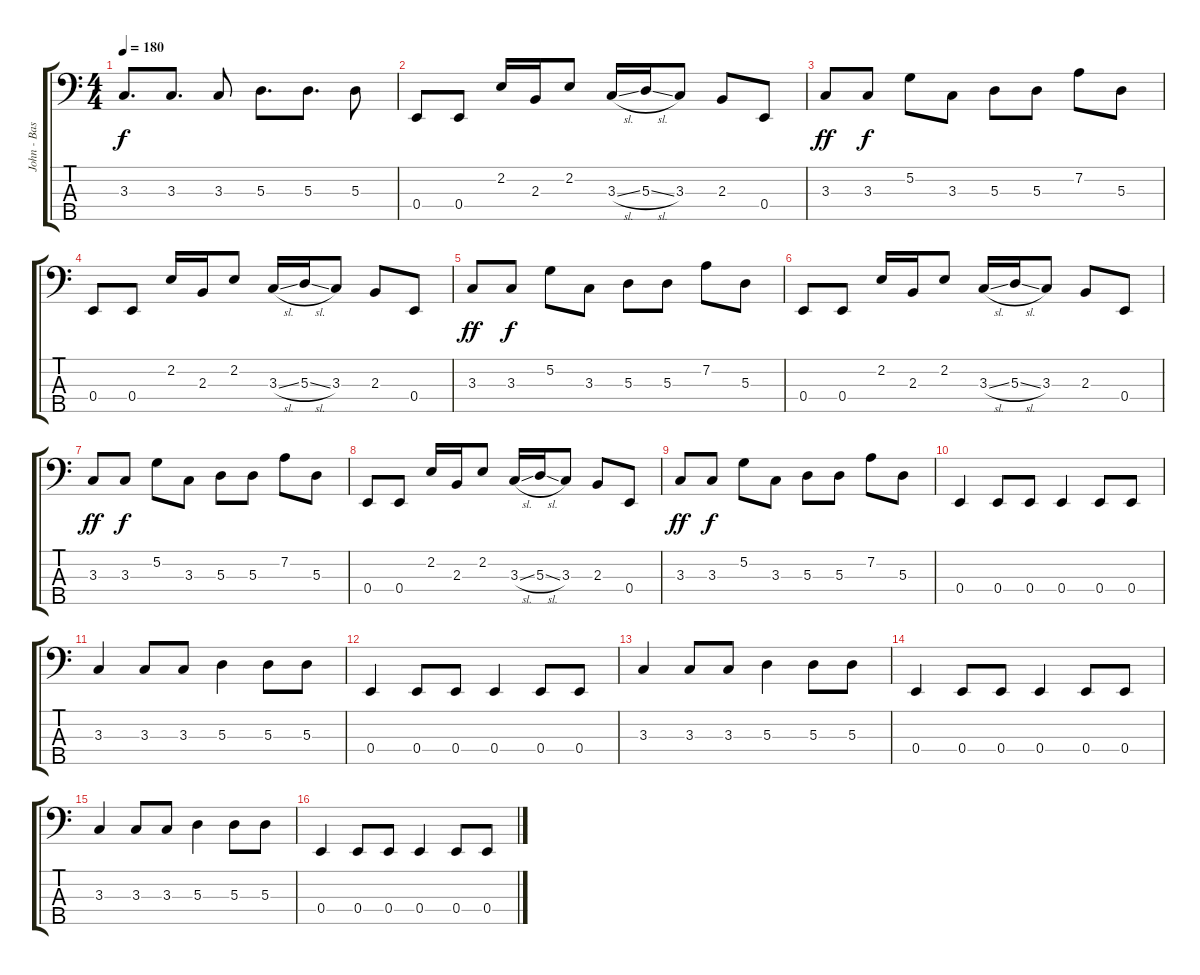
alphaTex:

\track ("John - Bass" "John - Bas") {instrument electricbassfinger}
\staff {score tabs}
\tuning (G2 D2 A1 E1 B0) {hide}
\ts (4 4)
\tempo 180
\clef f4
\ks c
3.3.8{d dy f} 3.3.8{d} 3.3.8 5.3.8{d} 5.3.8{d} 5.3.8 |
0.4.8 0.4.8 2.2.16 2.3.16 2.2.8 3.3{sl}.16 5.3{sl}.16 3.3.8 2.3.8 0.4.8 |
3.3.8{dy ff} 3.3.8{dy f} 5.2.8 3.3.8 5.3.8 5.3.8 7.2.8 5.3.8 |
0.4.8 0.4.8 2.2.16 2.3.16 2.2.8 3.3{sl}.16 5.3{sl}.16 3.3.8 2.3.8 0.4.8 |
3.3.8{dy ff} 3.3.8{dy f} 5.2.8 3.3.8 5.3.8 5.3.8 7.2.8 5.3.8 |
0.4.8 0.4.8 2.2.16 2.3.16 2.2.8 3.3{sl}.16 5.3{sl}.16 3.3.8 2.3.8 0.4.8 |
3.3.8{dy ff} 3.3.8{dy f} 5.2.8 3.3.8 5.3.8 5.3.8 7.2.8 5.3.8 |
0.4.8 0.4.8 2.2.16 2.3.16 2.2.8 3.3{sl}.16 5.3{sl}.16 3.3.8 2.3.8 0.4.8 |
3.3.8{dy ff} 3.3.8{dy f} 5.2.8 3.3.8 5.3.8 5.3.8 7.2.8 5.3.8 |
0.4.4 0.4.8 0.4.8 0.4.4 0.4.8 0.4.8 |
3.3.4 3.3.8 3.3.8 5.3.4 5.3.8 5.3.8 |
0.4.4 0.4.8 0.4.8 0.4.4 0.4.8 0.4.8 |
3.3.4 3.3.8 3.3.8 5.3.4 5.3.8 5.3.8 |
0.4.4 0.4.8 0.4.8 0.4.4 0.4.8 0.4.8 |
3.3.4 3.3.8 3.3.8 5.3.4 5.3.8 5.3.8 |
0.4.4 0.4.8 0.4.8 0.4.4 0.4.8 0.4.8
